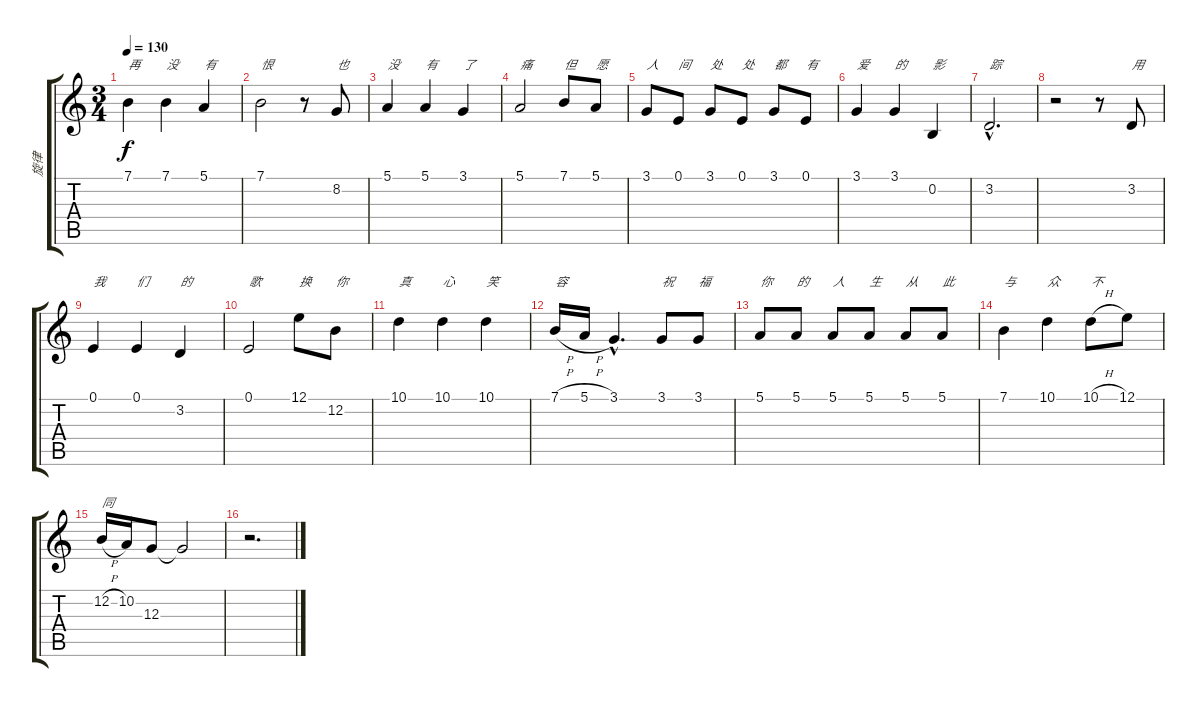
\track ("旋律" "旋律") {instrument brightacousticpiano}
\staff {score tabs}
\tuning (E4 B3 G3 D3 A2 E2) {hide}
\ts (3 4)
\tempo 130
\clef g2
\ks c
7.1.4{txt "再" dy f} 7.1.4{txt "没"} 5.1.4{txt "有"} |
7.1.2{txt "恨"} r.8 8.2.8{txt "也"} |
5.1.4{txt "没"} 5.1.4{txt "有"} 3.1.4{txt "了"} |
5.1.2{txt "痛"} 7.1.8{txt "但"} 5.1.8{txt "愿"} |
3.1.8{txt "人"} 0.1.8{txt "间"} 3.1.8{txt "处"} 0.1.8{txt "处"} 3.1.8{txt "都"} 0.1.8{txt "有"} |
3.1.4{txt "爱"} 3.1.4{txt "的"} 0.2.4{txt "影"} |
3.2{hac}.2{d txt "踪"} |
r.2 r.8 3.2.8{txt "用"} |
0.1.4{txt "我"} 0.1.4{txt "们"} 3.2.4{txt "的"} |
0.1.2{txt "歌"} 12.1.8{txt "换"} 12.2.8{txt "你"} |
10.1.4{txt "真"} 10.1.4{txt "心"} 10.1.4{txt "笑"} |
7.1{h}.16{txt "容"} 5.1{h}.16 3.1{hac}.4{d} 3.1.8{txt "祝"} 3.1.8{txt "福"} |
5.1.8{txt "你"} 5.1.8{txt "的"} 5.1.8{txt "人"} 5.1.8{txt "生"} 5.1.8{txt "从"} 5.1.8{txt "此"} |
7.1.4{txt "与"} 10.1.4{txt "众"} 10.1{h}.8{txt "不"} 12.1.8 |
12.2{h}.16{txt "同"} 10.2.16 12.3.8 12.3{t}.2 |
r.2{d}
